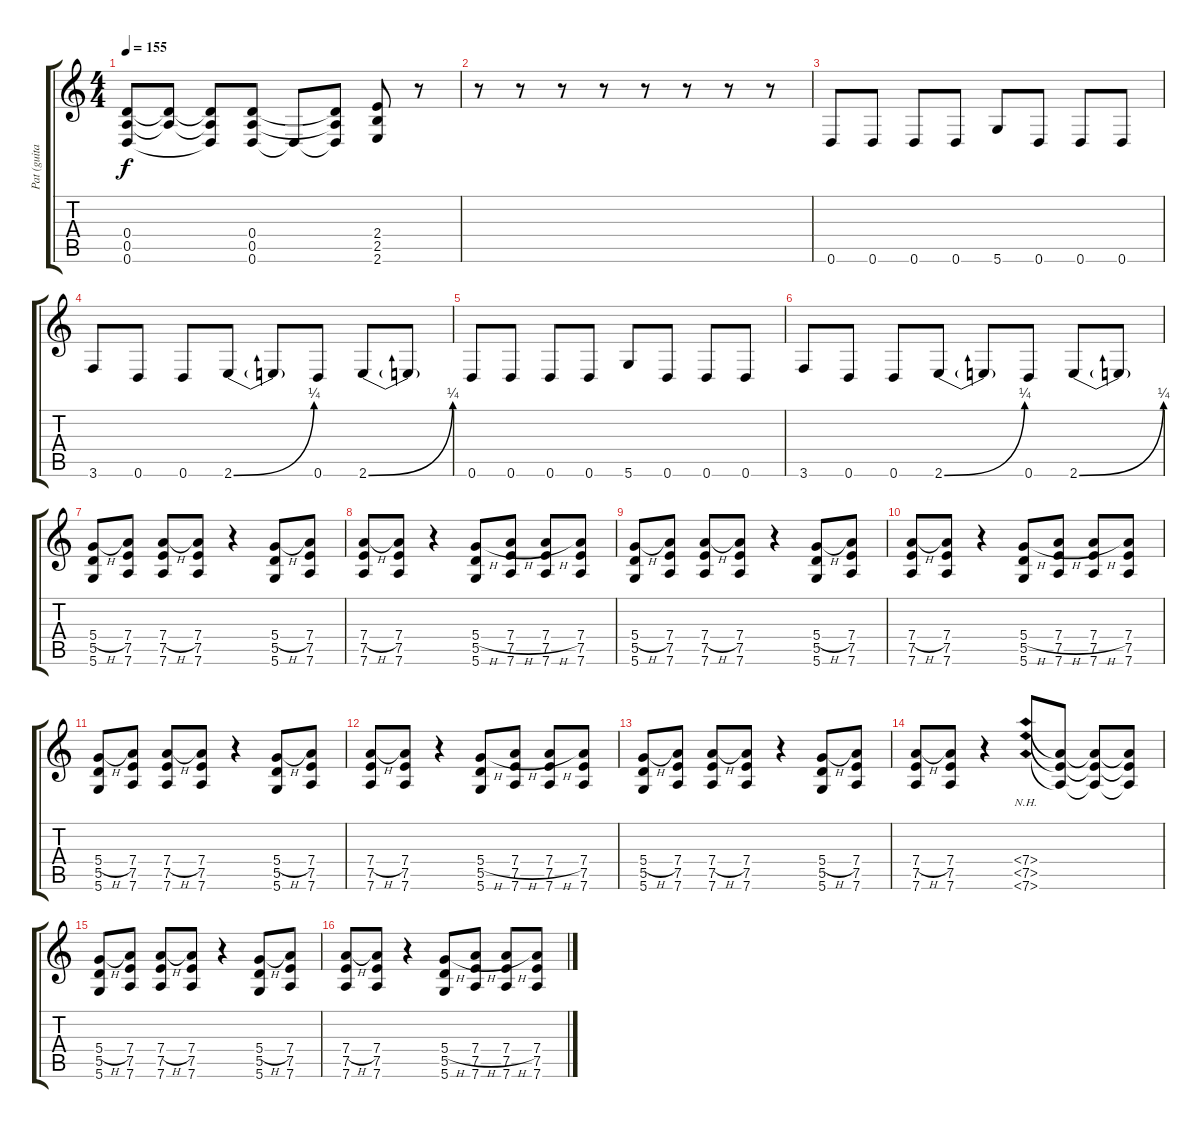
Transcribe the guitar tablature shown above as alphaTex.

\track ("Pat (guitar)" "Pat (guita") {instrument distortionguitar}
\staff {score tabs}
\tuning (E4 B3 G3 D3 A2 D2) {hide}
\ts (4 4)
\tempo 155
\clef g2
\ks c
(0.4 0.5 0.6).8{dy f} (0.4{t} 0.5{t}).8 (0.4{t} 0.5{t} 0.6{t}).8 (0.4 0.5 0.6).8 0.6{t}.8 (0.4{t} 0.5{t} 0.6{t}).8 (2.4 2.5 2.6).8 r.8 |
r.8 r.8 r.8 r.8 r.8 r.8 r.8 r.8 |
0.6.8 0.6.8 0.6.8 0.6.8 5.6.8 0.6.8 0.6.8 0.6.8 |
3.6.8 0.6.8 0.6.8 2.6{be (bend 0 0 60 1)}.8 2.6{t}.8 0.6.8 2.6{be (bend 0 0 60 1)}.8 2.6{t}.8 |
0.6.8 0.6.8 0.6.8 0.6.8 5.6.8 0.6.8 0.6.8 0.6.8 |
3.6.8 0.6.8 0.6.8 2.6{be (bend 0 0 60 1)}.8 2.6{t}.8 0.6.8 2.6{be (bend 0 0 60 1)}.8 2.6{t}.8 |
(5.4{h} 5.5 5.6).8 (7.4 7.5 7.6).8 (7.4{h} 7.5 7.6).8 (7.4 7.5 7.6).8 r.4 (5.4{h} 5.5 5.6).8 (7.4 7.5 7.6).8 |
(7.4{h} 7.5 7.6).8 (7.4 7.5 7.6).8 r.4 (5.4{h} 5.5 5.6).8 (7.4{h} 7.5 7.6).8 (7.4{h} 7.5 7.6).8 (7.4 7.5 7.6).8 |
(5.4{h} 5.5 5.6).8 (7.4 7.5 7.6).8 (7.4{h} 7.5 7.6).8 (7.4 7.5 7.6).8 r.4 (5.4{h} 5.5 5.6).8 (7.4 7.5 7.6).8 |
(7.4{h} 7.5 7.6).8 (7.4 7.5 7.6).8 r.4 (5.4{h} 5.5 5.6).8 (7.4{h} 7.5 7.6).8 (7.4{h} 7.5 7.6).8 (7.4 7.5 7.6).8 |
(5.4{h} 5.5 5.6).8 (7.4 7.5 7.6).8 (7.4{h} 7.5 7.6).8 (7.4 7.5 7.6).8 r.4 (5.4{h} 5.5 5.6).8 (7.4 7.5 7.6).8 |
(7.4{h} 7.5 7.6).8 (7.4 7.5 7.6).8 r.4 (5.4{h} 5.5 5.6).8 (7.4{h} 7.5 7.6).8 (7.4{h} 7.5 7.6).8 (7.4 7.5 7.6).8 |
(5.4{h} 5.5 5.6).8 (7.4 7.5 7.6).8 (7.4{h} 7.5 7.6).8 (7.4 7.5 7.6).8 r.4 (5.4{h} 5.5 5.6).8 (7.4 7.5 7.6).8 |
(7.4{h} 7.5 7.6).8 (7.4 7.5 7.6).8 r.4 (7.4{nh} 7.5{nh} 7.6{nh}).8 (7.4{t} 7.5{t} 7.6{t}).8 (7.4{t} 7.5{t} 7.6{t}).8 (7.4{t} 7.5{t} 7.6{t}).8 |
(5.4{h} 5.5 5.6).8 (7.4 7.5 7.6).8 (7.4{h} 7.5 7.6).8 (7.4 7.5 7.6).8 r.4 (5.4{h} 5.5 5.6).8 (7.4 7.5 7.6).8 |
(7.4{h} 7.5 7.6).8 (7.4 7.5 7.6).8 r.4 (5.4{h} 5.5 5.6).8 (7.4{h} 7.5 7.6).8 (7.4{h} 7.5 7.6).8 (7.4 7.5 7.6).8
